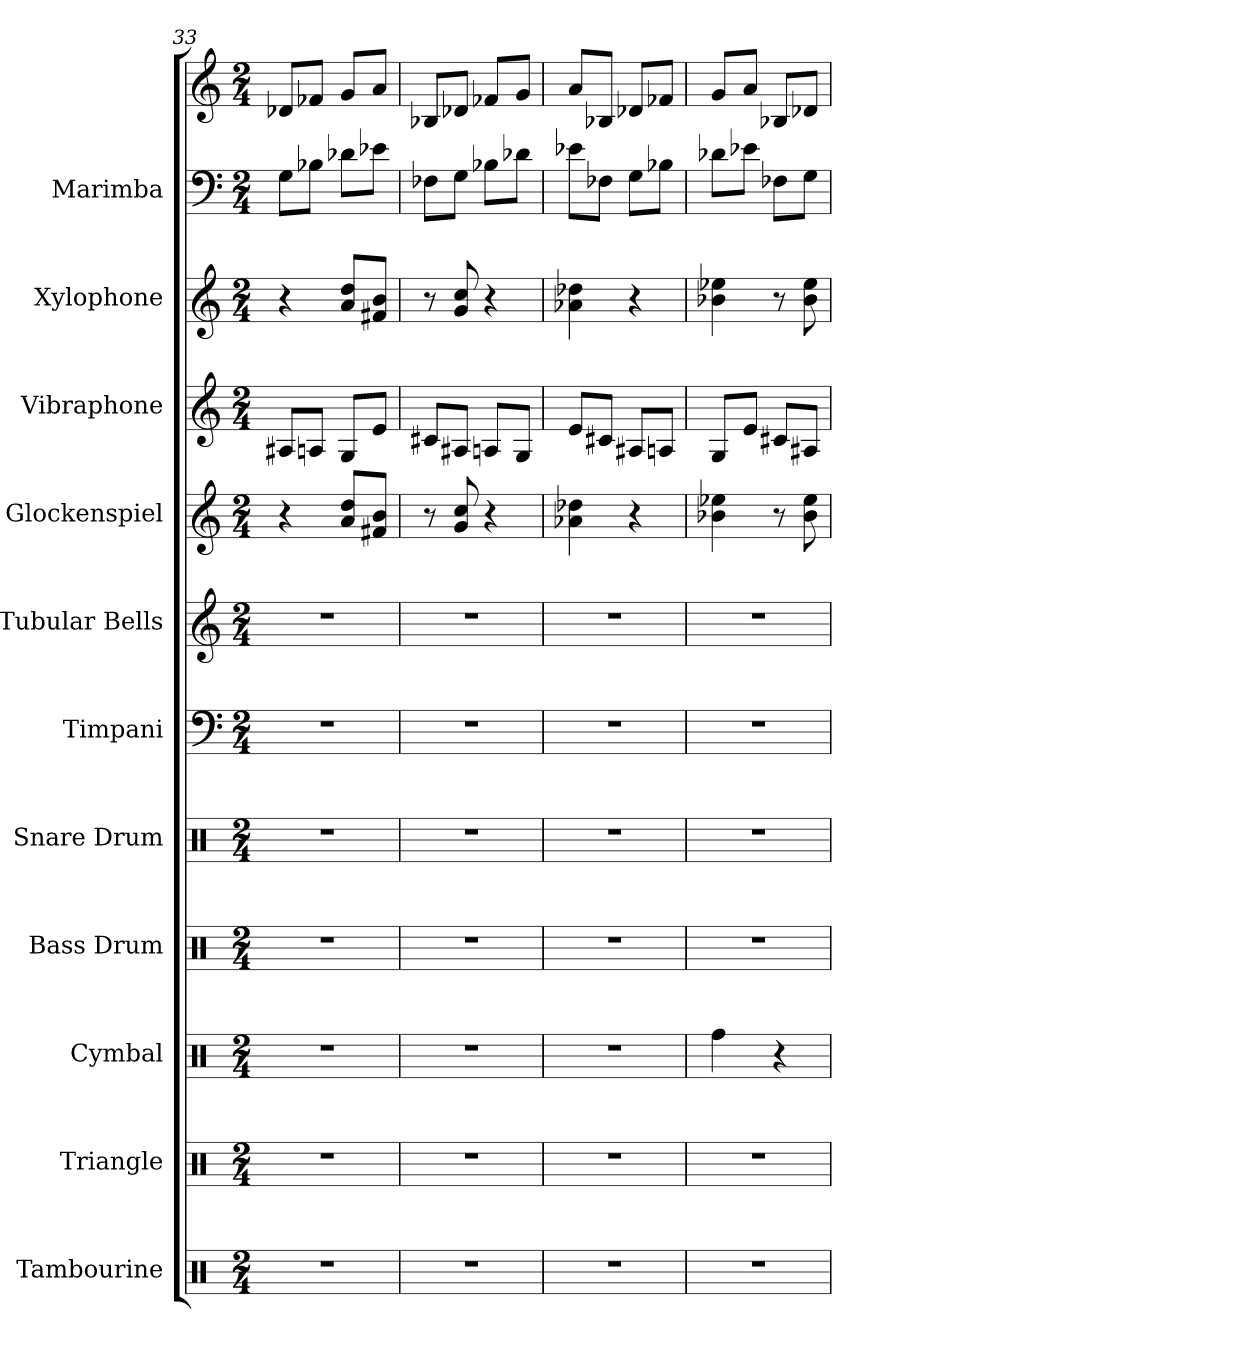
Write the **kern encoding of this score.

**kern	**kern	**kern	**kern	**kern	**kern	**kern	**kern	**kern	**kern	**kern	**kern
*part11	*part10	*part9	*part8	*part7	*part6	*part5	*part4	*part3	*part2	*part1	*part1
*staff12	*staff11	*staff10	*staff9	*staff8	*staff7	*staff6	*staff5	*staff4	*staff3	*staff2	*staff1
*I"Tambourine	*I"Triangle	*I"Cymbal	*I"Bass Drum	*I"Snare Drum	*I"Timpani	*I"Tubular Bells	*I"Glockenspiel	*I"Vibraphone	*I"Xylophone	*I"Marimba	*
*I'Tamb.	*I'Trgl.	*I'Cym.	*I'B. Dr.	*I'Sn. Dr.	*I'Timp.	*I'Tu. Be.	*I'Glk.	*I'Vib.	*I'Xyl.	*I'Mrm.	*
!!LO:PB:g=z
*clefX	*clefX	*clefX	*clefX	*clefX	*clefF4	*clefG2	*clefG2	*clefG2	*clefG2	*clefF4	*clefG2
*	*	*	*	*	*	*	*ITrd-14c-24	*	*ITrd-7c-12	*	*
*k[]	*k[]	*k[]	*k[]	*k[]	*k[]	*k[]	*k[]	*k[]	*k[]	*k[]	*k[]
*M2/4	*M2/4	*M2/4	*M2/4	*M2/4	*M2/4	*M2/4	*M2/4	*M2/4	*M2/4	*M2/4	*M2/4
=33	=33	=33	=33	=33	=33	=33	=33	=33	=33	=33	=33
2r	2r	2r	2r	2r	2r	2r	4r	8A#X/L	4r	8G\L	8d-X/L
.	.	.	.	.	.	.	.	8An/J	.	8B-X\J	8f-X/J
.	.	.	.	.	.	.	8aaa/ 8dddd/L	8G/L	8aa/ 8ddd/L	8d-X\L	8g/L
.	.	.	.	.	.	.	8fff#X/ 8bbb/J	8e/J	8ff#X/ 8bb/J	8e-X\J	8a/J
=34	=34	=34	=34	=34	=34	=34	=34	=34	=34	=34	=34
2r	2r	2r	2r	2r	2r	2r	8r	8c#X/L	8r	8F-X\L	8B-X/L
.	.	.	.	.	.	.	8ggg/ 8cccc/	8A#X/J	8gg/ 8ccc/	8G\J	8d-X/J
.	.	.	.	.	.	.	4r	8An/L	4r	8B-X\L	8f-X/L
.	.	.	.	.	.	.	.	8G/J	.	8d-X\J	8g/J
=35	=35	=35	=35	=35	=35	=35	=35	=35	=35	=35	=35
2r	2r	2r	2r	2r	2r	2r	4aaa-X\ 4dddd-X\	8e/L	4aa-X\ 4ddd-X\	8e-X\L	8a/L
.	.	.	.	.	.	.	.	8c#X/J	.	8F-X\J	8B-X/J
.	.	.	.	.	.	.	4r	8A#X/L	4r	8G\L	8d-X/L
.	.	.	.	.	.	.	.	8An/J	.	8B-X\J	8f-X/J
=36	=36	=36	=36	=36	=36	=36	=36	=36	=36	=36	=36
2r	2r	4Rff\	2r	2r	2r	2r	4bbb-X\ 4eeee-X\	8G/L	4bb-X\ 4eee-X\	8d-X\L	8g/L
.	.	.	.	.	.	.	.	8e/J	.	8e-X\J	8a/J
.	.	4r	.	.	.	.	8r	8c#X/L	8r	8F-X\L	8B-X/L
.	.	.	.	.	.	.	8bbb-\ 8eeee-\	8A#X/J	8bb-\ 8eee-\	8G\J	8d-X/J
=	=	=	=	=	=	=	=	=	=	=	=
*-	*-	*-	*-	*-	*-	*-	*-	*-	*-	*-	*-
